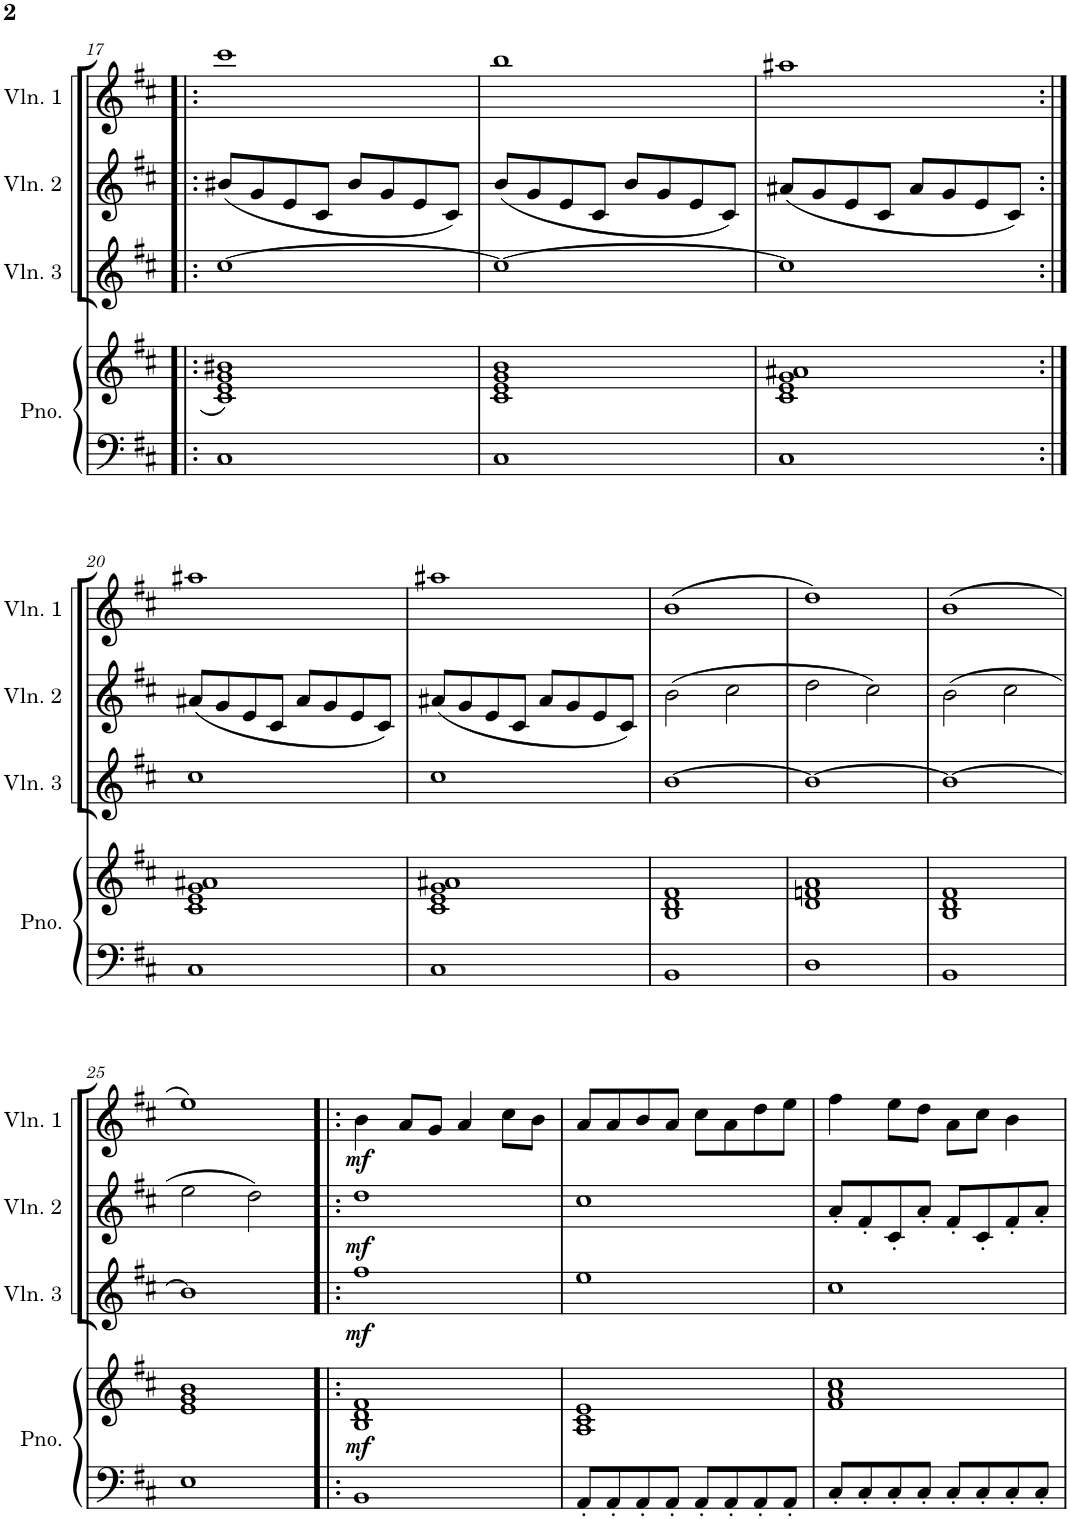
**kern	**kern	**dynam	**kern	**dynam	**kern	**dynam	**kern	**dynam
*part4	*part4	*part4	*part3	*part3	*part2	*part2	*part1	*part1
*staff5	*staff4	*staff4/5	*staff3	*staff3	*staff2	*staff2	*staff1	*staff1
*I"Grand Piano	*	*	*I"Violin 3	*	*I"Violin 2	*	*I"Violin 1	*
*I'Pno.	*	*	*I'Vln. 3	*	*I'Vln. 2	*	*I'Vln. 1	*
!!LO:PB:g=z
*clefF4	*clefG2	*	*clefG2	*	*clefG2	*	*clefG2	*
*k[f#c#]	*k[f#c#]	*	*k[f#c#]	*	*k[f#c#]	*	*k[f#c#]	*
*M4/4	*M4/4	*	*M4/4	*	*M4/4	*	*M4/4	*
=17!|:	=17!|:	=17!|:	=17!|:	=17!|:	=17!|:	=17!|:	=17!|:	=17!|:
1C#	1c# 1e 1g 1b#X	.	[1cc#	.	(8b#X/L	.	1ccc#	.
.	.	.	.	.	8g/	.	.	.
.	.	.	.	.	8e/	.	.	.
.	.	.	.	.	8c#/J	.	.	.
.	.	.	.	.	8b#/L	.	.	.
.	.	.	.	.	8g/	.	.	.
.	.	.	.	.	8e/	.	.	.
.	.	.	.	.	8c#/J)	.	.	.
=18	=18	=18	=18	=18	=18	=18	=18	=18
1C#	1c# 1e 1g 1b	.	1cc#_	.	(8b/L	.	1bb	.
.	.	.	.	.	8g/	.	.	.
.	.	.	.	.	8e/	.	.	.
.	.	.	.	.	8c#/J	.	.	.
.	.	.	.	.	8b/L	.	.	.
.	.	.	.	.	8g/	.	.	.
.	.	.	.	.	8e/	.	.	.
.	.	.	.	.	8c#/J)	.	.	.
=19	=19	=19	=19	=19	=19	=19	=19	=19
1C#	1c# 1e 1g 1a#X	.	1cc#]	.	(8a#X/L	.	1aa#X	.
.	.	.	.	.	8g/	.	.	.
.	.	.	.	.	8e/	.	.	.
.	.	.	.	.	8c#/J	.	.	.
.	.	.	.	.	8a#/L	.	.	.
.	.	.	.	.	8g/	.	.	.
.	.	.	.	.	8e/	.	.	.
.	.	.	.	.	8c#/J)	.	.	.
!!LO:LB:g=z
=20:|!	=20:|!	=20:|!	=20:|!	=20:|!	=20:|!	=20:|!	=20:|!	=20:|!
1C#	1c# 1e 1g 1a#X	.	1cc#	.	(8a#X/L	.	1aa#X	.
.	.	.	.	.	8g/	.	.	.
.	.	.	.	.	8e/	.	.	.
.	.	.	.	.	8c#/J	.	.	.
.	.	.	.	.	8a#/L	.	.	.
.	.	.	.	.	8g/	.	.	.
.	.	.	.	.	8e/	.	.	.
.	.	.	.	.	8c#/J)	.	.	.
=21	=21	=21	=21	=21	=21	=21	=21	=21
1C#	1c# 1e 1g 1a#X	.	1cc#	.	(8a#X/L	.	1aa#X	.
.	.	.	.	.	8g/	.	.	.
.	.	.	.	.	8e/	.	.	.
.	.	.	.	.	8c#/J	.	.	.
.	.	.	.	.	8a#/L	.	.	.
.	.	.	.	.	8g/	.	.	.
.	.	.	.	.	8e/	.	.	.
.	.	.	.	.	8c#/J)	.	.	.
=22	=22	=22	=22	=22	=22	=22	=22	=22
1BB	1B 1d 1f#	.	[1b	.	(2b\	.	(1b	.
.	.	.	.	.	2cc#\	.	.	.
=23	=23	=23	=23	=23	=23	=23	=23	=23
1D	1d 1fn 1a	.	1b_	.	2dd\	.	1dd)	.
.	.	.	.	.	2cc#\)	.	.	.
=24	=24	=24	=24	=24	=24	=24	=24	=24
1BB	1B 1d 1f#	.	1b_	.	(2b\	.	(1b	.
.	.	.	.	.	2cc#\	.	.	.
!!LO:LB:g=z
=25	=25	=25	=25	=25	=25	=25	=25	=25
1E	1e 1g 1b	.	1b]	.	2ee\	.	1ee)	.
.	.	.	.	.	2dd\)	.	.	.
=26!|:	=26!|:	=26!|:	=26!|:	=26!|:	=26!|:	=26!|:	=26!|:	=26!|:
!	!	!LO:DY:b	!	!LO:DY:b	!	!LO:DY:b	!	!LO:DY:b
1BB	1B 1d 1f#	mf	1ff#	mf	1dd	mf	4b\	mf
.	.	.	.	.	.	.	8a/L	.
.	.	.	.	.	.	.	8g/J	.
.	.	.	.	.	.	.	4a/	.
.	.	.	.	.	.	.	8cc#\L	.
.	.	.	.	.	.	.	8b\J	.
=27	=27	=27	=27	=27	=27	=27	=27	=27
8AA'/L	1A 1c# 1e	.	1ee	.	1cc#	.	8a/L	.
8AA'/	.	.	.	.	.	.	8a/	.
8AA'/	.	.	.	.	.	.	8b/	.
8AA'/J	.	.	.	.	.	.	8a/J	.
8AA'/L	.	.	.	.	.	.	8cc#\L	.
8AA'/	.	.	.	.	.	.	8a\	.
8AA'/	.	.	.	.	.	.	8dd\	.
8AA'/J	.	.	.	.	.	.	8ee\J	.
=28	=28	=28	=28	=28	=28	=28	=28	=28
8C#'/L	1f# 1a 1cc#	.	1cc#	.	8a'/L	.	4ff#\	.
8C#'/	.	.	.	.	8f#'/	.	.	.
8C#'/	.	.	.	.	8c#'/	.	8ee\L	.
8C#'/J	.	.	.	.	8a'/J	.	8dd\J	.
8C#'/L	.	.	.	.	8f#'/L	.	8a\L	.
8C#'/	.	.	.	.	8c#'/	.	8cc#\J	.
8C#'/	.	.	.	.	8f#'/	.	4b\	.
8C#'/J	.	.	.	.	8a'/J	.	.	.
=	=	=	=	=	=	=	=	=
*-	*-	*-	*-	*-	*-	*-	*-	*-
